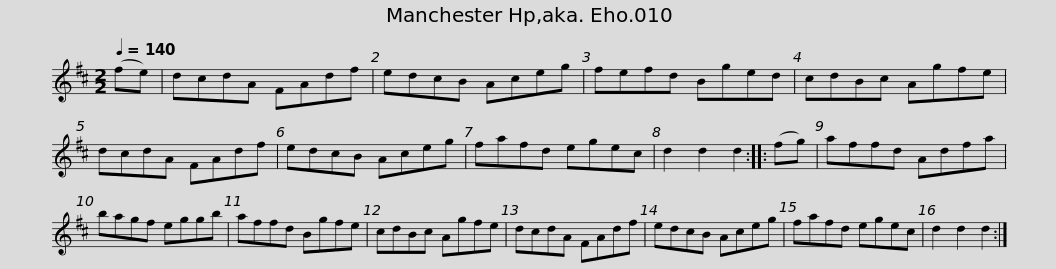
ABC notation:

X:1
L:1/8
Q:1/4=140
M:2/2
I:linebreak $
K:D
V:1 treble
V:1
 (fe) | dcdA FAdf | edcB Aceg | fefd Bged | cdBc Agfe | %5
 dcdA FAdf |$ edcB Aceg | fafd egec | d2 d2 d2 :: (fg) | %10
 affd Adfa | bagf eggb |$ affd Bgfe | cdBc Agfe | dcdA FAdf | %15
 edcB Aceg | fafd egec | d2 d2 d2 :| %18
